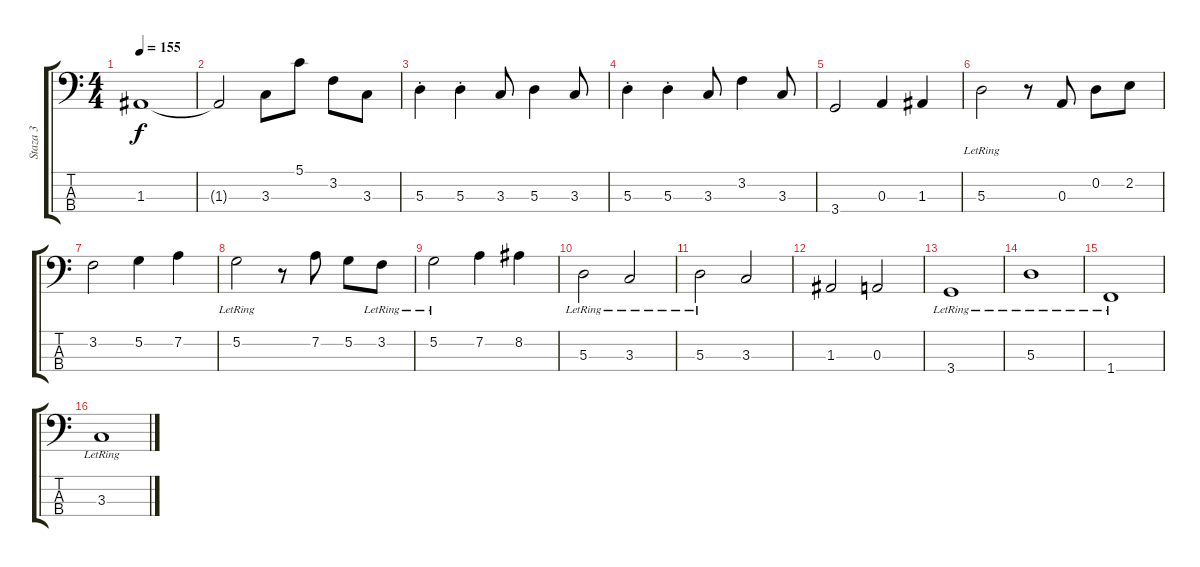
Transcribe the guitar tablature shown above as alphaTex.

\track ("Staza 3" "Staza 3") {instrument electricbassfinger}
\staff {score tabs}
\tuning (G2 D2 A1 E1) {hide}
\ts (4 4)
\tempo 155
\clef f4
\ks c
1.3.1{dy f} |
1.3{t}.2 3.3.8 5.1.8 3.2.8 3.3.8 |
5.3{st}.4 5.3{st}.4 3.3.8 5.3.4 3.3.8 |
5.3{st}.4 5.3{st}.4 3.3.8 3.2.4 3.3.8 |
3.4.2 0.3.4 1.3.4 |
5.3{lr}.2 r.8 0.3.8 0.2.8 2.2.8 |
3.2.2 5.2.4 7.2.4 |
5.2{lr}.2 r.8 7.2.8 5.2.8 3.2{lr}.8 |
5.2{lr}.2 7.2.4 8.2.4 |
5.3{lr}.2 3.3{lr}.2 |
5.3{lr}.2 3.3.2 |
1.3.2 0.3.2 |
3.4{lr}.1 |
5.3{lr}.1 |
1.4{lr}.1 |
3.3{lr}.1
